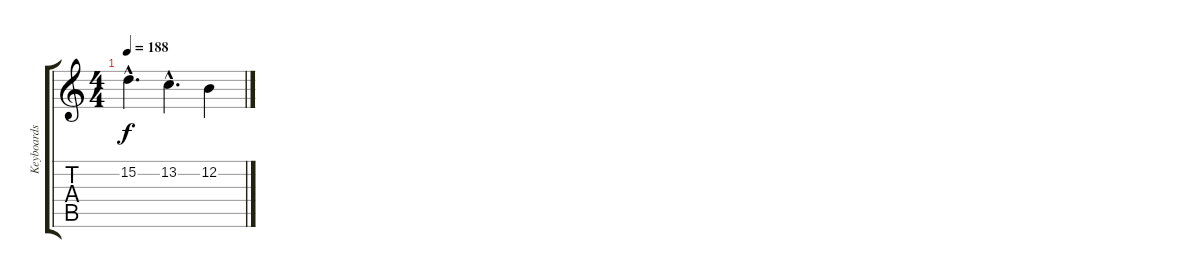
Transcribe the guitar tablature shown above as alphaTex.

\track ("Keyboards 2" "Keyboards ") {instrument lead2sawtooth}
\staff {score tabs}
\tuning (E4 B3 G3 D3 A2 E2) {hide}
\ts (4 4)
\tempo 188
\clef g2
\ks c
15.2{hac}.4{d dy f} 13.2{hac}.4{d} 12.2.4
